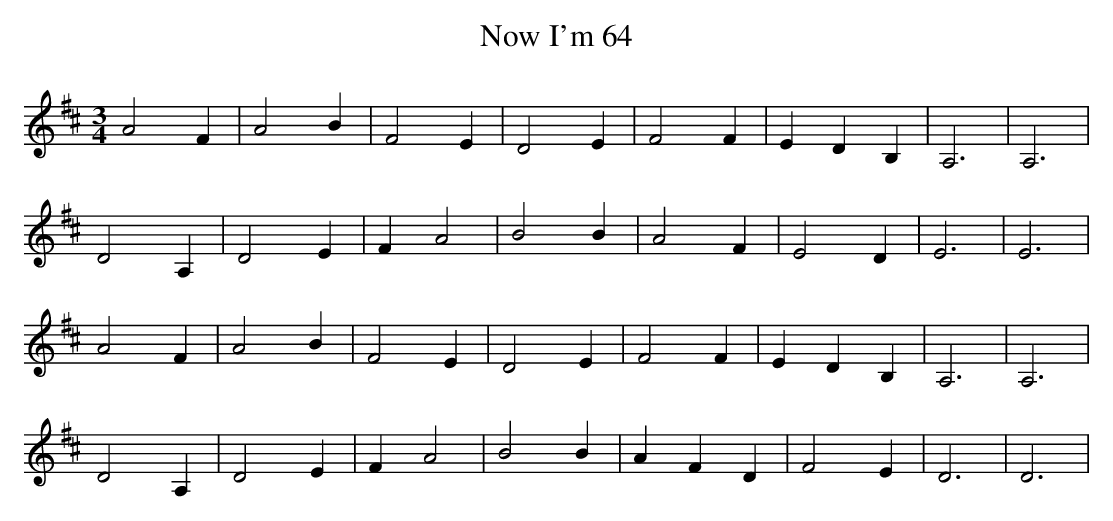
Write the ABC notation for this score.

X:1
T:Now I'm 64
M:3/4
L:1/4
K:D
A2 F | A2 B | F2 E | D2 E | F2 F | E D B, |A,3 | A,3 |
D2 A, | D2 E | F A2 | B2 B | A2 F | E2 D | E3 | E3 |
A2 F | A2 B  | F2 E | D2 E | F2 F | E D B, |A,3 | A,3 |
D2 A, | D2 E | F A2 | B2 B | A F D | F2 E | D3 | D3 |
